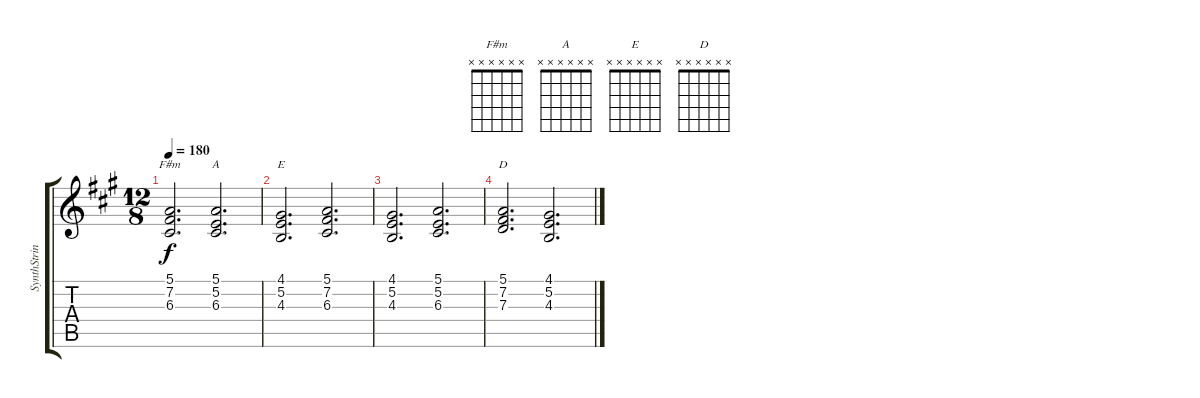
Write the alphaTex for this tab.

\track ("SynthString" "SynthStrin") {instrument synthstrings2}
\staff {score tabs}
\tuning (E4 B3 G3 D3 A2 E2) {hide}
\chord ("F#m" x x x x x x)
\chord ("A" x x x x x x)
\chord ("E" x x x x x x)
\chord ("D" x x x x x x)
\ts (12 8)
\tempo 180
\clef g2
\ks a
(5.1 7.2 6.3).2{d ch "F#m" dy f} (5.1 5.2 6.3).2{d ch "A"} |
(4.1 5.2 4.3).2{d ch "E"} (5.1 7.2 6.3).2{d} |
(4.1 5.2 4.3).2{d} (5.1 5.2 6.3).2{d} |
(5.1 7.2 7.3).2{d ch "D"} (4.1 5.2 4.3).2{d}
